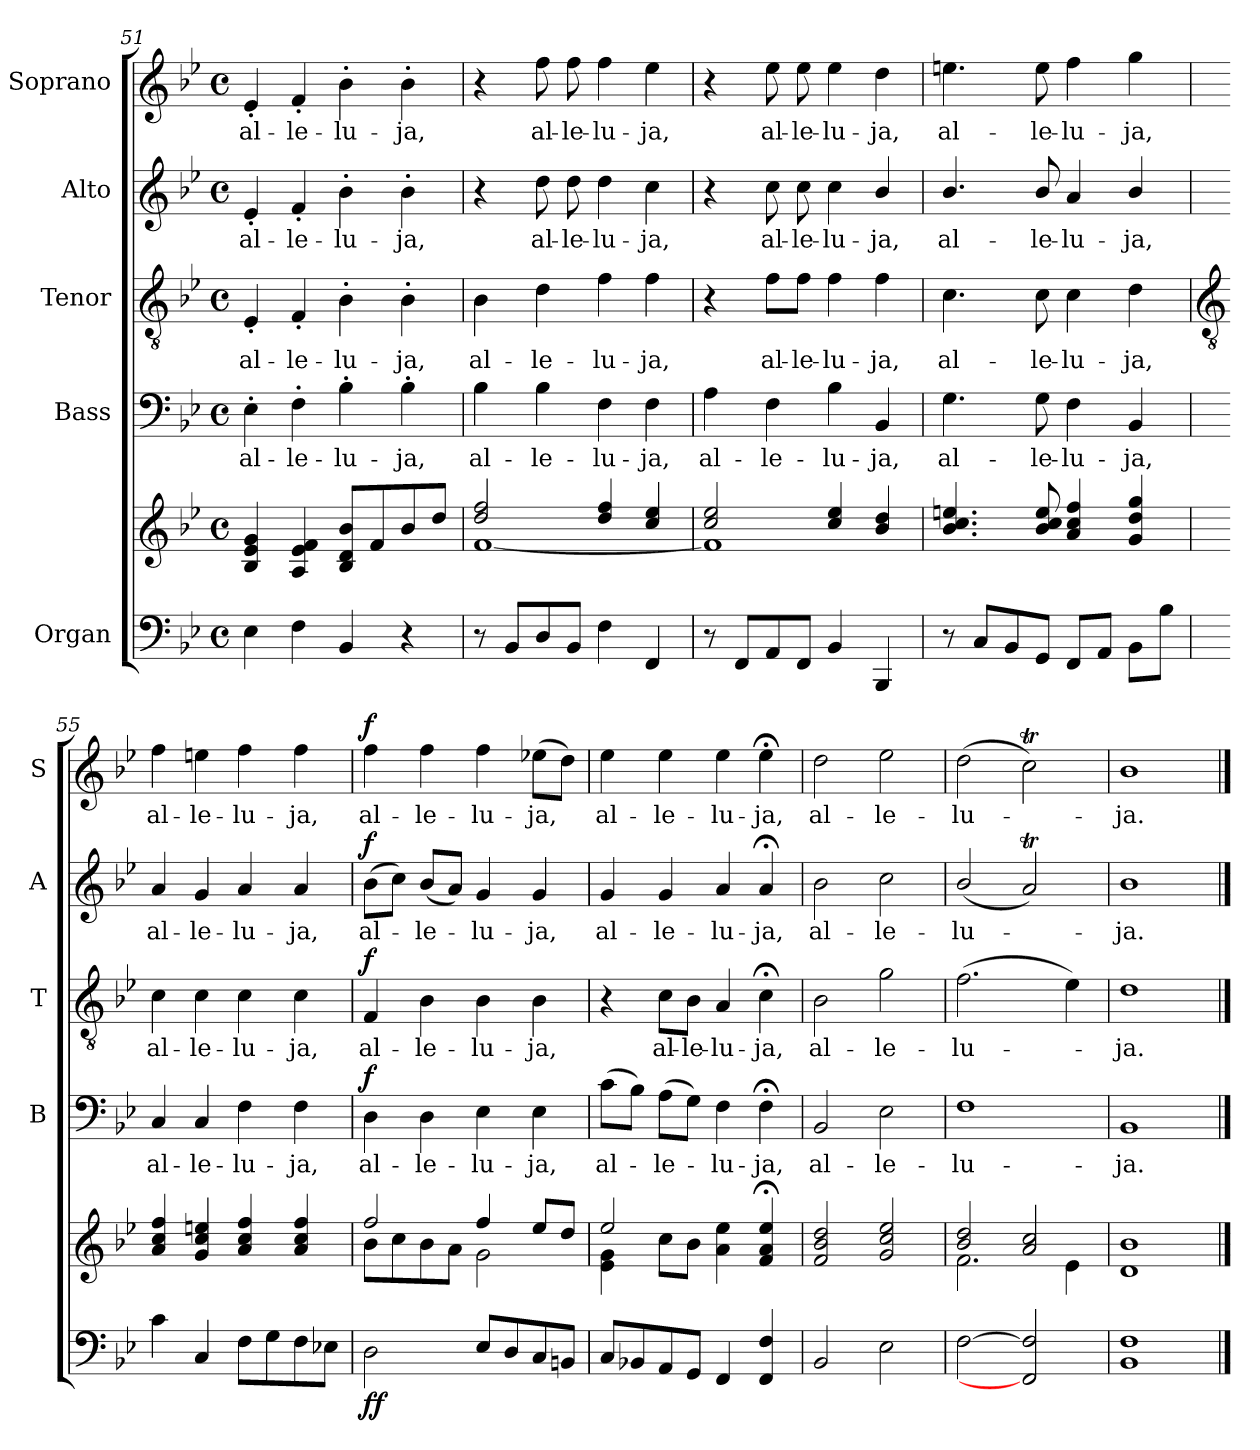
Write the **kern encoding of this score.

**kern	**kern	**dynam	**kern	**text	**dynam	**kern	**text	**dynam	**kern	**text	**dynam	**kern	**text	**dynam
*part5	*part5	*part5	*part4	*part4	*part4	*part3	*part3	*part3	*part2	*part2	*part2	*part1	*part1	*part1
*staff6	*staff5	*staff5/6	*staff4	*staff4	*staff4	*staff3	*staff3	*staff3	*staff2	*staff2	*staff2	*staff1	*staff1	*staff1
*I"Organ	*	*	*I"Bass	*	*	*I"Tenor	*	*	*I"Alto	*	*	*I"Soprano	*	*
*	*	*	*I'B	*	*	*I'T	*	*	*I'A	*	*	*I'S	*	*
*clefF4	*clefG2	*	*clefF4	*	*	*clefGv2	*	*	*clefG2	*	*	*clefG2	*	*
*k[b-e-]	*k[b-e-]	*	*k[b-e-]	*	*	*k[b-e-]	*	*	*k[b-e-]	*	*	*k[b-e-]	*	*
*B-:	*B-:	*	*B-:	*	*	*B-:	*	*	*B-:	*	*	*B-:	*	*
*M4/4	*M4/4	*	*M4/4	*	*	*M4/4	*	*	*M4/4	*	*	*M4/4	*	*
*met(c)	*met(c)	*	*met(c)	*	*	*met(c)	*	*	*met(c)	*	*	*met(c)	*	*
=51	=51	=51	=51	=51	=51	=51	=51	=51	=51	=51	=51	=51	=51	=51
*	*^	*	*	*	*	*	*	*	*	*	*	*	*	*
!	!	!	!	!	!LO:LY:b	!	!	!LO:LY:b	!	!	!LO:LY:b	!	!	!LO:LY:b	!
4E-	4B- 4e- 4g	1ryy	.	4E-'	al-	.	4E-'	al-	.	4e-'	al-	.	4e-'	al-	.
!	!	!	!	!	!LO:LY:b	!	!	!LO:LY:b	!	!	!LO:LY:b	!	!	!LO:LY:b	!
4F	4A 4e- 4f	.	.	4F'	-le-	.	4F'	-le-	.	4f'	-le-	.	4f'	-le-	.
!	!	!	!	!	!LO:LY:b	!	!	!LO:LY:b	!	!	!LO:LY:b	!	!	!LO:LY:b	!
4BB-	8B- 8d 8b-L	.	.	4B-'	-lu-	.	4B-'	-lu-	.	4b-'	-lu-	.	4b-'	-lu-	.
.	8f	.	.	.	.	.	.	.	.	.	.	.	.	.	.
!	!	!	!	!	!LO:LY:b	!	!	!LO:LY:b	!	!	!LO:LY:b	!	!	!LO:LY:b	!
4r	8b-	.	.	4B-'	-ja,	.	4B-'	-ja,	.	4b-'	-ja,	.	4b-'	-ja,	.
.	8ddJ	.	.	.	.	.	.	.	.	.	.	.	.	.	.
=52	=52	=52	=52	=52	=52	=52	=52	=52	=52	=52	=52	=52	=52	=52	=52
!	!	!	!	!	!LO:LY:b	!	!	!LO:LY:b	!	!	!	!	!	!	!
8r	2dd/ 2ff/	[1f\	.	4B-	al-	.	4B-	al-	.	4r	.	.	4r	.	.
8BB-L	.	.	.	.	.	.	.	.	.	.	.	.	.	.	.
!	!	!	!	!	!LO:LY:b	!	!	!LO:LY:b	!	!	!LO:LY:b	!	!	!LO:LY:b	!
8D	.	.	.	4B-	-le-	.	4d	-le-	.	8dd	al-	.	8ff	al-	.
!	!	!	!	!	!	!	!	!	!	!	!LO:LY:b	!	!	!LO:LY:b	!
8BB-J	.	.	.	.	.	.	.	.	.	8dd	-le-	.	8ff	-le-	.
!	!	!	!	!	!LO:LY:b	!	!	!LO:LY:b	!	!	!LO:LY:b	!	!	!LO:LY:b	!
4F	4dd/ 4ff/	.	.	4F	-lu-	.	4f	-lu-	.	4dd	-lu-	.	4ff	-lu-	.
!	!	!	!	!	!LO:LY:b	!	!	!LO:LY:b	!	!	!LO:LY:b	!	!	!LO:LY:b	!
4FF	4cc/ 4ee-/	.	.	4F	-ja,	.	4f	-ja,	.	4cc	-ja,	.	4ee-	-ja,	.
=53	=53	=53	=53	=53	=53	=53	=53	=53	=53	=53	=53	=53	=53	=53	=53
!	!	!	!	!	!LO:LY:b	!	!	!	!	!	!	!	!	!	!
8r	2cc/ 2ee-/	1f\]	.	4A	al-	.	4r	.	.	4r	.	.	4r	.	.
8FFL	.	.	.	.	.	.	.	.	.	.	.	.	.	.	.
!	!	!	!	!	!LO:LY:b	!	!	!LO:LY:b	!	!	!LO:LY:b	!	!	!LO:LY:b	!
8AA	.	.	.	4F	-le-	.	8f\L	al-	.	8cc	al-	.	8ee-	al-	.
!	!	!	!	!	!	!	!	!LO:LY:b	!	!	!LO:LY:b	!	!	!LO:LY:b	!
8FFJ	.	.	.	.	.	.	8f\J	-le-	.	8cc	-le-	.	8ee-	-le-	.
!	!	!	!	!	!LO:LY:b	!	!	!LO:LY:b	!	!	!LO:LY:b	!	!	!LO:LY:b	!
4BB-	4cc/ 4ee-/	.	.	4B-	-lu-	.	4f	-lu-	.	4cc	-lu-	.	4ee-	-lu-	.
!	!	!	!	!	!LO:LY:b	!	!	!LO:LY:b	!	!	!LO:LY:b	!	!	!LO:LY:b	!
4BBB-	4b-/ 4dd/	.	.	4BB-	-ja,	.	4f	-ja,	.	4b-/	-ja,	.	4dd	-ja,	.
=54	=54	=54	=54	=54	=54	=54	=54	=54	=54	=54	=54	=54	=54	=54	=54
!	!	!	!	!	!LO:LY:b	!	!	!LO:LY:b	!	!	!LO:LY:b	!	!	!LO:LY:b	!
8r	4.b- 4.cc 4.een	1ryy	.	4.G	al-	.	4.c	al-	.	4.b-/	al-	.	4.een	al-	.
8CL	.	.	.	.	.	.	.	.	.	.	.	.	.	.	.
8BB-	.	.	.	.	.	.	.	.	.	.	.	.	.	.	.
!	!	!	!	!	!LO:LY:b	!	!	!LO:LY:b	!	!	!LO:LY:b	!	!	!LO:LY:b	!
8GGJ	8b- 8cc 8ee	.	.	8G	-le-	.	8c	-le-	.	8b-/	-le-	.	8ee	-le-	.
!	!	!	!	!	!LO:LY:b	!	!	!LO:LY:b	!	!	!LO:LY:b	!	!	!LO:LY:b	!
8FFL	4a 4cc 4ff	.	.	4F	-lu-	.	4c	-lu-	.	4a	-lu-	.	4ff	-lu-	.
8AAJ	.	.	.	.	.	.	.	.	.	.	.	.	.	.	.
!	!	!	!	!	!LO:LY:b	!	!	!LO:LY:b	!	!	!LO:LY:b	!	!	!LO:LY:b	!
8BB-L	4g 4dd 4gg	.	.	4BB-	-ja,	.	4d	-ja,	.	4b-/	-ja,	.	4gg	-ja,	.
8B-J	.	.	.	.	.	.	.	.	.	.	.	.	.	.	.
!!LO:LB:g=z
=55	=55	=55	=55	=55	=55	=55	=55	=55	=55	=55	=55	=55	=55	=55	=55
*	*	*	*	*	*	*	*clefGv2	*	*	*	*	*	*	*	*
!	!	!	!	!	!LO:LY:b	!	!	!LO:LY:b	!	!	!LO:LY:b	!	!	!LO:LY:b	!
4c	4a 4cc 4ff	1ryy	.	4C	al-	.	4c	al-	.	4a	al-	.	4ff	al-	.
!	!	!	!	!	!LO:LY:b	!	!	!LO:LY:b	!	!	!LO:LY:b	!	!	!LO:LY:b	!
4C	4g 4cc 4een	.	.	4C	-le-	.	4c	-le-	.	4g	-le-	.	4een	-le-	.
!	!	!	!	!	!LO:LY:b	!	!	!LO:LY:b	!	!	!LO:LY:b	!	!	!LO:LY:b	!
8FL	4a 4cc 4ff	.	.	4F	-lu-	.	4c	-lu-	.	4a	-lu-	.	4ff	-lu-	.
8G	.	.	.	.	.	.	.	.	.	.	.	.	.	.	.
!	!	!	!	!	!LO:LY:b	!	!	!LO:LY:b	!	!	!LO:LY:b	!	!	!LO:LY:b	!
8F	4a 4cc 4ff	.	.	4F	-ja,	.	4c	-ja,	.	4a	-ja,	.	4ff	-ja,	.
8E-XJ	.	.	.	.	.	.	.	.	.	.	.	.	.	.	.
=56	=56	=56	=56	=56	=56	=56	=56	=56	=56	=56	=56	=56	=56	=56	=56
!	!	!	!LO:DY:b=2	!	!LO:LY:b	!	!	!LO:LY:b	!	!	!LO:LY:b	!	!	!LO:LY:b	!
!	!	!	!LO:DY:n=1:b	!	!	!LO:DY:b	!	!	!LO:DY:b	!	!	!LO:DY:b	!	!	!LO:DY:b
2D	2ff/	8b-\L	f f	4D	al-	f	4F	al-	f	(>8b-L	al-	f	4ff	al-	f
.	.	8cc\	.	.	.	.	.	.	.	8ccJ)	.	.	.	.	.
!	!	!	!	!	!LO:LY:b	!	!	!LO:LY:b	!	!	!LO:LY:b	!	!	!LO:LY:b	!
.	.	8b-\	.	4D	-le-	.	4B-	-le-	.	(<8b-L	le-	.	4ff	-le-	.
.	.	8a\J	.	.	.	.	.	.	.	8aJ)	.	.	.	.	.
!	!	!	!	!	!LO:LY:b	!	!	!LO:LY:b	!	!	!LO:LY:b	!	!	!LO:LY:b	!
8E-L	4ff/	2g\	.	4E-	-lu-	.	4B-	-lu-	.	4g	lu-	.	4ff	-lu-	.
8D	.	.	.	.	.	.	.	.	.	.	.	.	.	.	.
!	!	!	!	!	!LO:LY:b	!	!	!LO:LY:b	!	!	!LO:LY:b	!	!	!LO:LY:b	!
8C	8ee-/L	.	.	4E-	-ja,	.	4B-	-ja,	.	4g	-ja,	.	(>8ee-XL	-ja,	.
8BBnJ	8dd/J	.	.	.	.	.	.	.	.	.	.	.	8ddJ)	.	.
=57	=57	=57	=57	=57	=57	=57	=57	=57	=57	=57	=57	=57	=57	=57	=57
!	!	!	!	!	!LO:LY:b	!	!	!	!	!	!LO:LY:b	!	!	!LO:LY:b	!
8CL	2ee-/	4e-\ 4g\	.	(>8cL	al-	.	4r	.	.	4g	al-	.	4ee-	al-	.
8BB-X	.	.	.	8B-J)	.	.	.	.	.	.	.	.	.	.	.
!	!	!	!	!	!LO:LY:b	!	!	!LO:LY:b	!	!	!LO:LY:b	!	!	!LO:LY:b	!
8AA	.	8cc\L	.	(>8AL	le-	.	8c\L	al-	.	4g	-le-	.	4ee-	-le-	.
!	!	!	!	!	!	!	!	!LO:LY:b	!	!	!	!	!	!	!
8GGJ	.	8b-\J	.	8GJ)	.	.	8B-\J	-le-	.	.	.	.	.	.	.
!	!	!	!	!	!LO:LY:b	!	!	!LO:LY:b	!	!	!LO:LY:b	!	!	!LO:LY:b	!
4FF	4a 4ee-	2ryy	.	4F	lu-	.	4A	-lu-	.	4a	-lu-	.	4ee-	-lu-	.
!	!	!	!	!	!LO:LY:b	!	!	!LO:LY:b	!	!	!LO:LY:b	!	!	!LO:LY:b	!
4FF 4F	4f;< 4a;< 4ee-;<	.	.	4F;<	-ja,	.	4c;<	-ja,	.	4a;<	-ja,	.	4ee-;<	-ja,	.
=58	=58	=58	=58	=58	=58	=58	=58	=58	=58	=58	=58	=58	=58	=58	=58
!	!	!	!	!	!LO:LY:b	!	!	!LO:LY:b	!	!	!LO:LY:b	!	!	!LO:LY:b	!
2BB-	2f 2b- 2dd	1ryy	.	2BB-	al-	.	2B-	al-	.	2b-	al-	.	2dd	al-	.
!	!	!	!	!	!LO:LY:b	!	!	!LO:LY:b	!	!	!LO:LY:b	!	!	!LO:LY:b	!
2E-	2g 2cc 2ee-	.	.	2E-	-le-	.	2g	-le-	.	2cc	-le-	.	2ee-	-le-	.
=59	=59	=59	=59	=59	=59	=59	=59	=59	=59	=59	=59	=59	=59	=59	=59
!	!	!	!	!	!LO:LY:b	!	!	!LO:LY:b	!	!	!LO:LY:b	!	!	!LO:LY:b	!
[2F	2b-/ 2dd/	2.f\	.	1F	-lu-	.	(>2.f	-lu-	.	(<2b-/	-lu-	.	(>2dd	-lu-	.
2FF] 2F]	2a/ 2cc/	.	.	.	.	.	.	.	.	2at)	.	.	2ccT)	.	.
.	.	4e-\	.	.	.	.	4e-)	.	.	.	.	.	.	.	.
=60	=60	=60	=60	=60	=60	=60	=60	=60	=60	=60	=60	=60	=60	=60	=60
!	!	!	!	!	!LO:LY:b	!	!	!LO:LY:b	!	!	!LO:LY:b	!	!	!LO:LY:b	!
1BB- 1F	1d 1b-	1ryy	.	1BB-	-ja.	.	1d	ja.	.	1b-	ja.	.	1b-	ja.	.
*	*v	*v	*	*	*	*	*	*	*	*	*	*	*	*	*
==	==	==	==	==	==	==	==	==	==	==	==	==	==	==
*-	*-	*-	*-	*-	*-	*-	*-	*-	*-	*-	*-	*-	*-	*-
